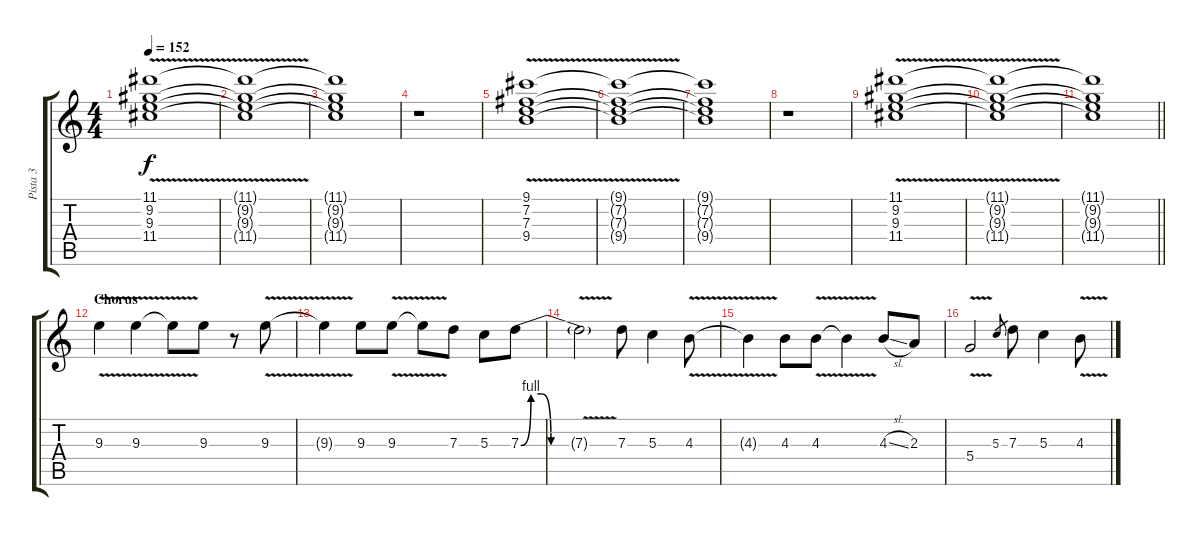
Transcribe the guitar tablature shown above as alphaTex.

\track ("Pista 3" "Pista 3") {instrument distortionguitar}
\staff {score tabs}
\tuning (E4 B3 G3 D3 A2 E2) {hide}
\ts (4 4)
\tempo 152
\clef g2
\ks c
(11.1{v} 9.2 9.3 11.4).1{dy f} |
(11.1{t} 9.2{t} 9.3{t} 11.4{t}).1 |
(11.1{t} 9.2{t} 9.3{t} 11.4{t}).1 |
r.1 |
(9.1{v} 7.2 7.3 9.4).1 |
(9.1{t} 7.2{t} 7.3{t} 9.4{t}).1 |
(9.1{t} 7.2{t} 7.3{t} 9.4{t}).1 |
r.1 |
(11.1{v} 9.2 9.3 11.4).1 |
(11.1{t} 9.2{t} 9.3{t} 11.4{t}).1 |
\barLineRight lightlight
(11.1{t} 9.2{t} 9.3{t} 11.4{t}).1 |
\section ("" "Chorus")
9.3{v}.4 9.3{v}.4 9.3{t}.8 9.3.8 r.8 9.3{v}.8 |
9.3{t}.4 9.3.8 9.3{v}.8 9.3{t}.8 7.3.8 5.3.8 7.3{be (custom 0 0 10 4 20 4 30 0 60 0)}.8 |
7.3{v t}.2 7.3.8 5.3.4 4.3{v}.8 |
4.3{t}.4 4.3.8 4.3{v}.8 4.3{t}.4 4.3{sl}.8 2.3.8 |
5.4{v}.2 5.3.8{gr} 7.3.8 5.3.4 4.3{v}.8
